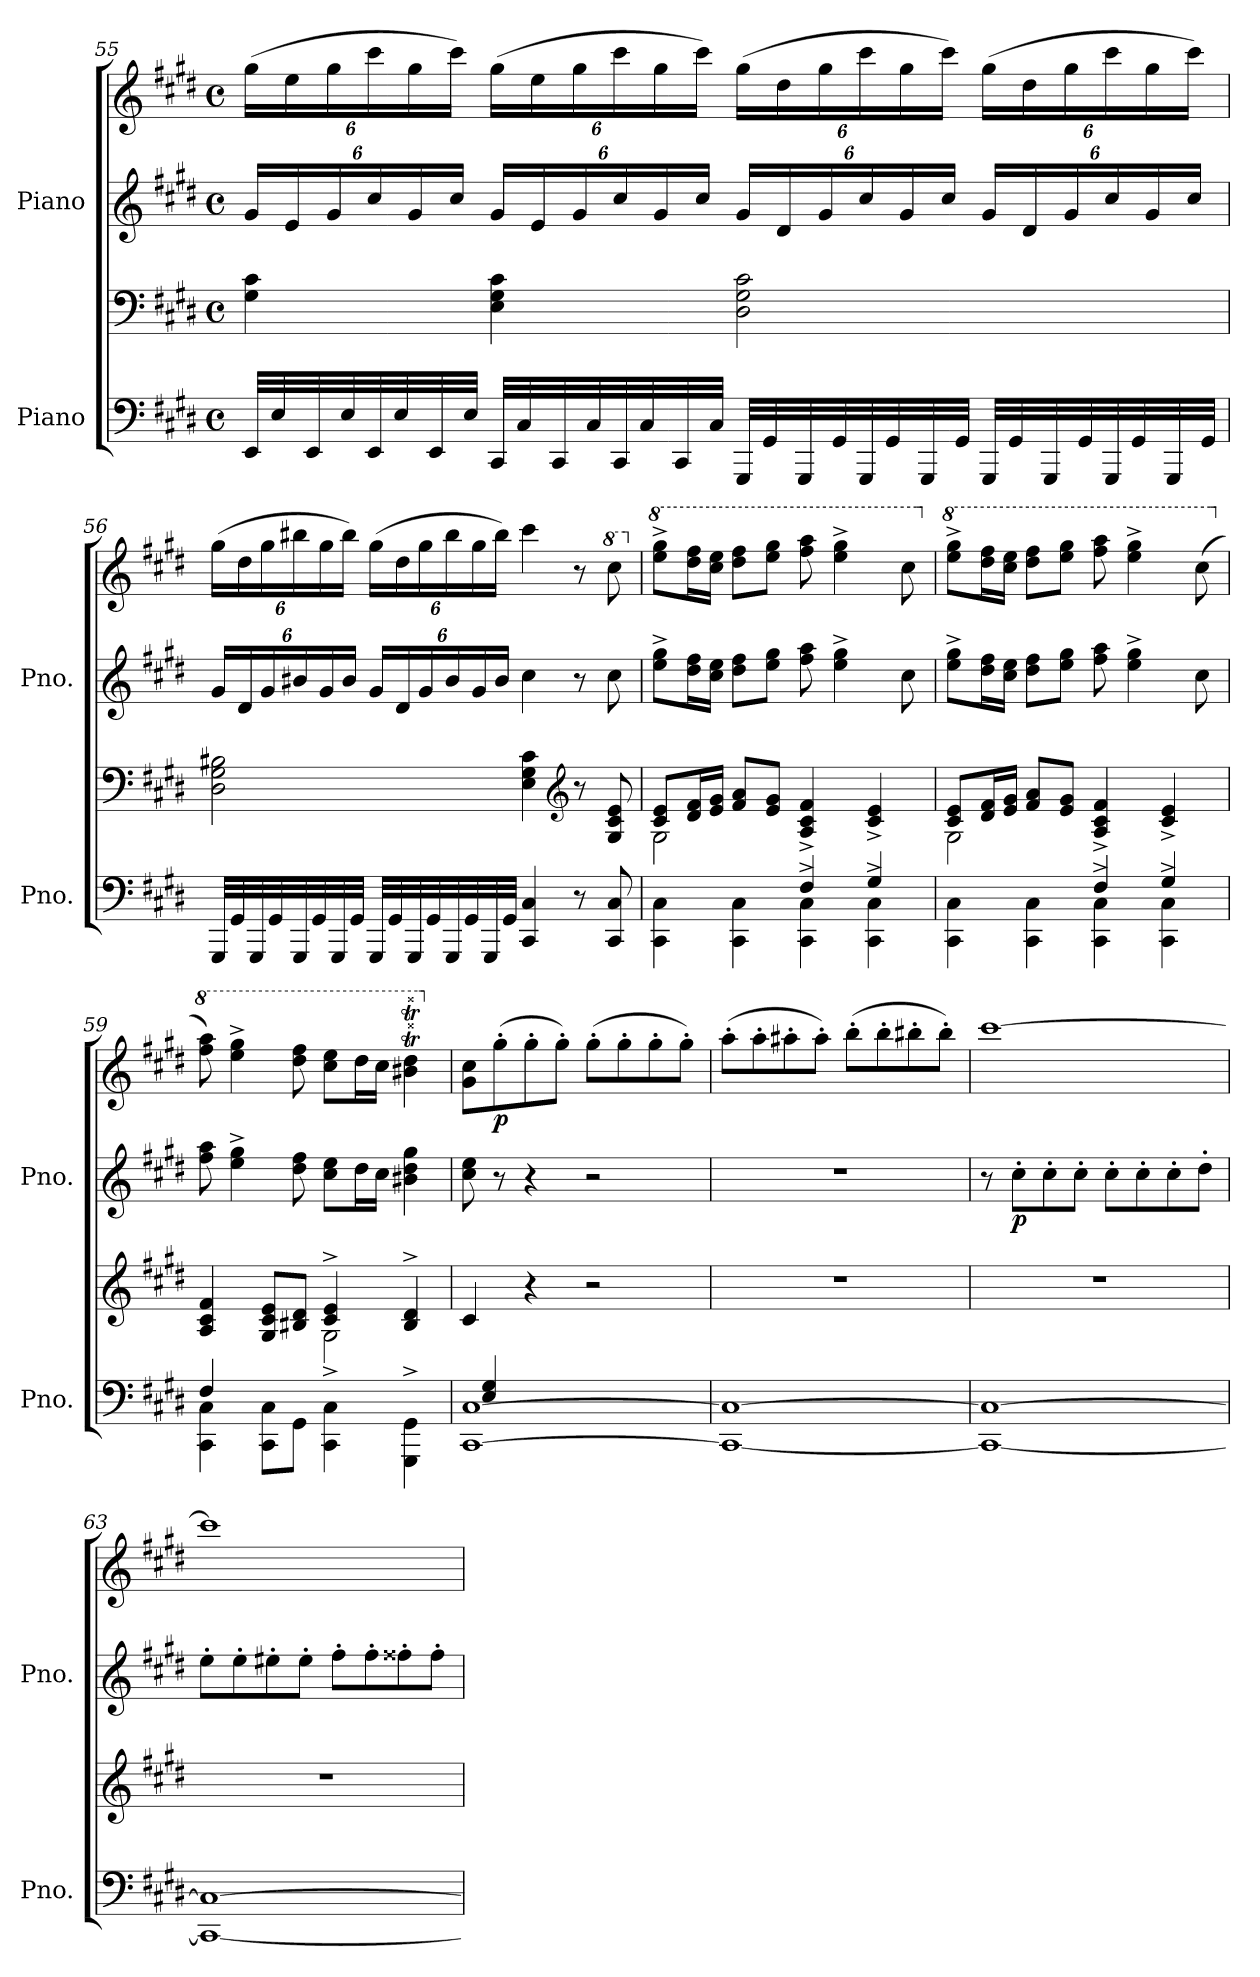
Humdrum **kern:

**kern	**kern	**kern	**kern	**dynam
*part2	*part2	*part1	*part1	*part1
*staff4	*staff3	*staff2	*staff1	*staff1/2
*I"Piano	*	*I"Piano	*	*
*I'Pno.	*	*I'Pno.	*	*
!!LO:LB:g=z
*clefF4	*clefF4	*clefG2	*clefG2	*
*k[f#c#g#d#]	*k[f#c#g#d#]	*k[f#c#g#d#]	*k[f#c#g#d#]	*
*M4/4	*M4/4	*M4/4	*M4/4	*
*met(c)	*met(c)	*met(c)	*met(c)	*
*	*	*Xbrackettup	*Xbrackettup	*
=55	=55	=55	=55	=55
32EE/LLL	4G#\ 4c#\	24g#/LL	(>24gg#\LL	.
32E/	.	.	.	.
.	.	24e/	24ee\	.
32EE/	.	.	.	.
.	.	24g#/	24gg#\	.
32E/	.	.	.	.
32EE/	.	24cc#/	24ccc#\	.
32E/	.	.	.	.
.	.	24g#/	24gg#\	.
32EE/	.	.	.	.
.	.	24cc#/JJ	24ccc#\JJ)	.
32E/JJJ	.	.	.	.
32CC#/LLL	4E\ 4G#\ 4c#\	24g#/LL	(>24gg#\LL	.
32C#/	.	.	.	.
.	.	24e/	24ee\	.
32CC#/	.	.	.	.
.	.	24g#/	24gg#\	.
32C#/	.	.	.	.
32CC#/	.	24cc#/	24ccc#\	.
32C#/	.	.	.	.
.	.	24g#/	24gg#\	.
32CC#/	.	.	.	.
.	.	24cc#/JJ	24ccc#\JJ)	.
32C#/JJJ	.	.	.	.
32GGG#/LLL	2D#\ 2G#\ 2c#\	24g#/LL	(>24gg#\LL	.
32GG#/	.	.	.	.
.	.	24d#/	24dd#\	.
32GGG#/	.	.	.	.
.	.	24g#/	24gg#\	.
32GG#/	.	.	.	.
32GGG#/	.	24cc#/	24ccc#\	.
32GG#/	.	.	.	.
.	.	24g#/	24gg#\	.
32GGG#/	.	.	.	.
.	.	24cc#/JJ	24ccc#\JJ)	.
32GG#/JJJ	.	.	.	.
32GGG#/LLL	.	24g#/LL	(>24gg#\LL	.
32GG#/	.	.	.	.
.	.	24d#/	24dd#\	.
32GGG#/	.	.	.	.
.	.	24g#/	24gg#\	.
32GG#/	.	.	.	.
32GGG#/	.	24cc#/	24ccc#\	.
32GG#/	.	.	.	.
.	.	24g#/	24gg#\	.
32GGG#/	.	.	.	.
.	.	24cc#/JJ	24ccc#\JJ)	.
32GG#/JJJ	.	.	.	.
!!LO:LB:g=z
=56	=56	=56	=56	=56
32GGG#/LLL	2D#\ 2G#\ 2B#X\	24g#/LL	(>24gg#\LL	.
32GG#/	.	.	.	.
.	.	24d#/	24dd#\	.
32GGG#/	.	.	.	.
.	.	24g#/	24gg#\	.
32GG#/	.	.	.	.
32GGG#/	.	24b#X/	24bb#X\	.
32GG#/	.	.	.	.
.	.	24g#/	24gg#\	.
32GGG#/	.	.	.	.
.	.	24b#/JJ	24bb#\JJ)	.
32GG#/JJJ	.	.	.	.
32GGG#/LLL	.	24g#/LL	(>24gg#\LL	.
32GG#/	.	.	.	.
.	.	24d#/	24dd#\	.
32GGG#/	.	.	.	.
.	.	24g#/	24gg#\	.
32GG#/	.	.	.	.
32GGG#/	.	24b#/	24bb#\	.
32GG#/	.	.	.	.
.	.	24g#/	24gg#\	.
32GGG#/	.	.	.	.
.	.	24b#/JJ	24bb#\JJ)	.
32GG#/JJJ	.	.	.	.
4CC#/ 4C#/	4E\ 4G#\ 4c#\	4cc#\	4ccc#\	.
*	*clefG2	*	*	*
8r	8r	8r	8r	.
*	*	*	*8va	*
8CC#/ 8C#/	8G#/ 8c#/ 8e/	8cc#\	8ccc#\	.
=57	=57	=57	=57	=57
*^	*^	*	*	*
*	*	*	*	*	*X8va	*
*	*	*	*	*	*8va	*
4CC#\ 4C#\	2ryy	8c#/ 8e/L	2G#\	8ee\^ 8gg#\^L	8eee\^ 8ggg#\^L	.
.	.	16d#/ 16f#/L	.	16dd#\ 16ff#\L	16ddd#\ 16fff#\L	.
.	.	16e/ 16g#/JJ	.	16cc#\ 16ee\JJ	16ccc#\ 16eee\JJ	.
4CC#\ 4C#\	.	8f#/ 8a/L	.	8dd#\ 8ff#\L	8ddd#\ 8fff#\L	.
.	.	8e/ 8g#/J	.	8ee\ 8gg#\J	8eee\ 8ggg#\J	.
4CC#\^ 4C#\^	4F#/	4A/^ 4c#/^ 4f#/^	2ryy	8ff#\ 8aa\	8fff#\ 8aaa\	.
.	.	.	.	4ee\^ 4gg#\^	4eee\^ 4ggg#\^	.
4CC#\^ 4C#\^	4G#/	4c#/^ 4e/^	.	.	.	.
.	.	.	.	8cc#\	8ccc#\	.
!!LO:PB:g=z
=58	=58	=58	=58	=58	=58	=58
*	*	*	*	*	*X8va	*
*	*	*	*	*	*8va	*
4CC#\ 4C#\	2ryy	8c#/ 8e/L	2G#\	8ee\^ 8gg#\^L	8eee\^ 8ggg#\^L	.
.	.	16d#/ 16f#/L	.	16dd#\ 16ff#\L	16ddd#\ 16fff#\L	.
.	.	16e/ 16g#/JJ	.	16cc#\ 16ee\JJ	16ccc#\ 16eee\JJ	.
4CC#\ 4C#\	.	8f#/ 8a/L	.	8dd#\ 8ff#\L	8ddd#\ 8fff#\L	.
.	.	8e/ 8g#/J	.	8ee\ 8gg#\J	8eee\ 8ggg#\J	.
4CC#\^ 4C#\^	4F#/	4A/^ 4c#/^ 4f#/^	2ryy	8ff#\ 8aa\	8fff#\ 8aaa\	.
.	.	.	.	4ee\^ 4gg#\^	4eee\^ 4ggg#\^	.
4CC#\^ 4C#\^	4G#/	4c#/^ 4e/^	.	.	.	.
.	.	.	.	8cc#\	(>8ccc#\	.
=59	=59	=59	=59	=59	=59	=59
*	*	*	*	*	*X8va	*
*	*	*	*	*	*8va	*
4CC#\ 4C#\	4F#/	4A/ 4c#/ 4f#/	2ryy	8ff#\ 8aa\	8fff#\ 8aaa\)	.
.	.	.	.	4ee\^ 4gg#\^	4eee\^ 4ggg#\^	.
8CC#\ 8C#\L	2.ryy	8G#/ 8c#/ 8e/L	.	.	.	.
8GG#\J	.	8B#X/ 8d#/J	.	8dd#\ 8ff#\	8ddd#\ 8fff#\	.
4CC#\^ 4C#\^	.	4c#/^ 4e/^	2G#\	8cc#\ 8ee\L	8ccc#\ 8eee\L	.
.	.	.	.	16dd#\L	16ddd#\L	.
.	.	.	.	16cc#\JJ	16ccc#\JJ	.
4GGG#\^ 4GG#\^	.	4B#/^ 4d#/^	.	4b#X\ 4dd#\ 4gg#\	4bb#X\T 4ddd#\T	.
*	*	*v	*v	*	*	*
=60	=60	=60	=60	=60	=60
*	*	*	*	*X8va	*
[1CC# [1C#	4E/ 4G#/	4c#/	8cc#\ 8ee\	8g#\ 8cc#\L	.
!	!	!	!	!	!LO:DY:b
.	.	.	8r	(>8gg#'\	p
.	2.ryy	4r	4r	8gg#'\	.
.	.	.	.	8gg#'\J)	.
.	.	2r	2r	(>8gg#'\L	.
.	.	.	.	8gg#'\	.
.	.	.	.	8gg#'\	.
.	.	.	.	8gg#'\J)	.
*v	*v	*	*	*	*
=61	=61	=61	=61	=61
1CC#_ 1C#_	1r	1r	(>8aa'\L	.
.	.	.	8aa'\	.
.	.	.	8aa#X'\	.
.	.	.	8aa#'\J)	.
.	.	.	(>8bb'\L	.
.	.	.	8bb'\	.
.	.	.	8bb#X'\	.
.	.	.	8bb#'\J)	.
!!LO:LB:g=z
=62	=62	=62	=62	=62
1CC#_ 1C#_	1r	8r	[1ccc#	.
!	!	!	!	!LO:DY:b=2
.	.	8cc#'\L	.	p
.	.	8cc#'\	.	.
.	.	8cc#'\J	.	.
.	.	8cc#'\L	.	.
.	.	8cc#'\	.	.
.	.	8cc#'\	.	.
.	.	8dd#'\J	.	.
=63	=63	=63	=63	=63
1CC#_ 1C#_	1r	8ee'\L	1ccc#]	.
.	.	8ee'\	.	.
.	.	8ee#X'\	.	.
.	.	8ee#'\J	.	.
.	.	8ff#'\L	.	.
.	.	8ff#'\	.	.
.	.	8ff##X'\	.	.
.	.	8ff##'\J	.	.
=	=	=	=	=
*-	*-	*-	*-	*-
